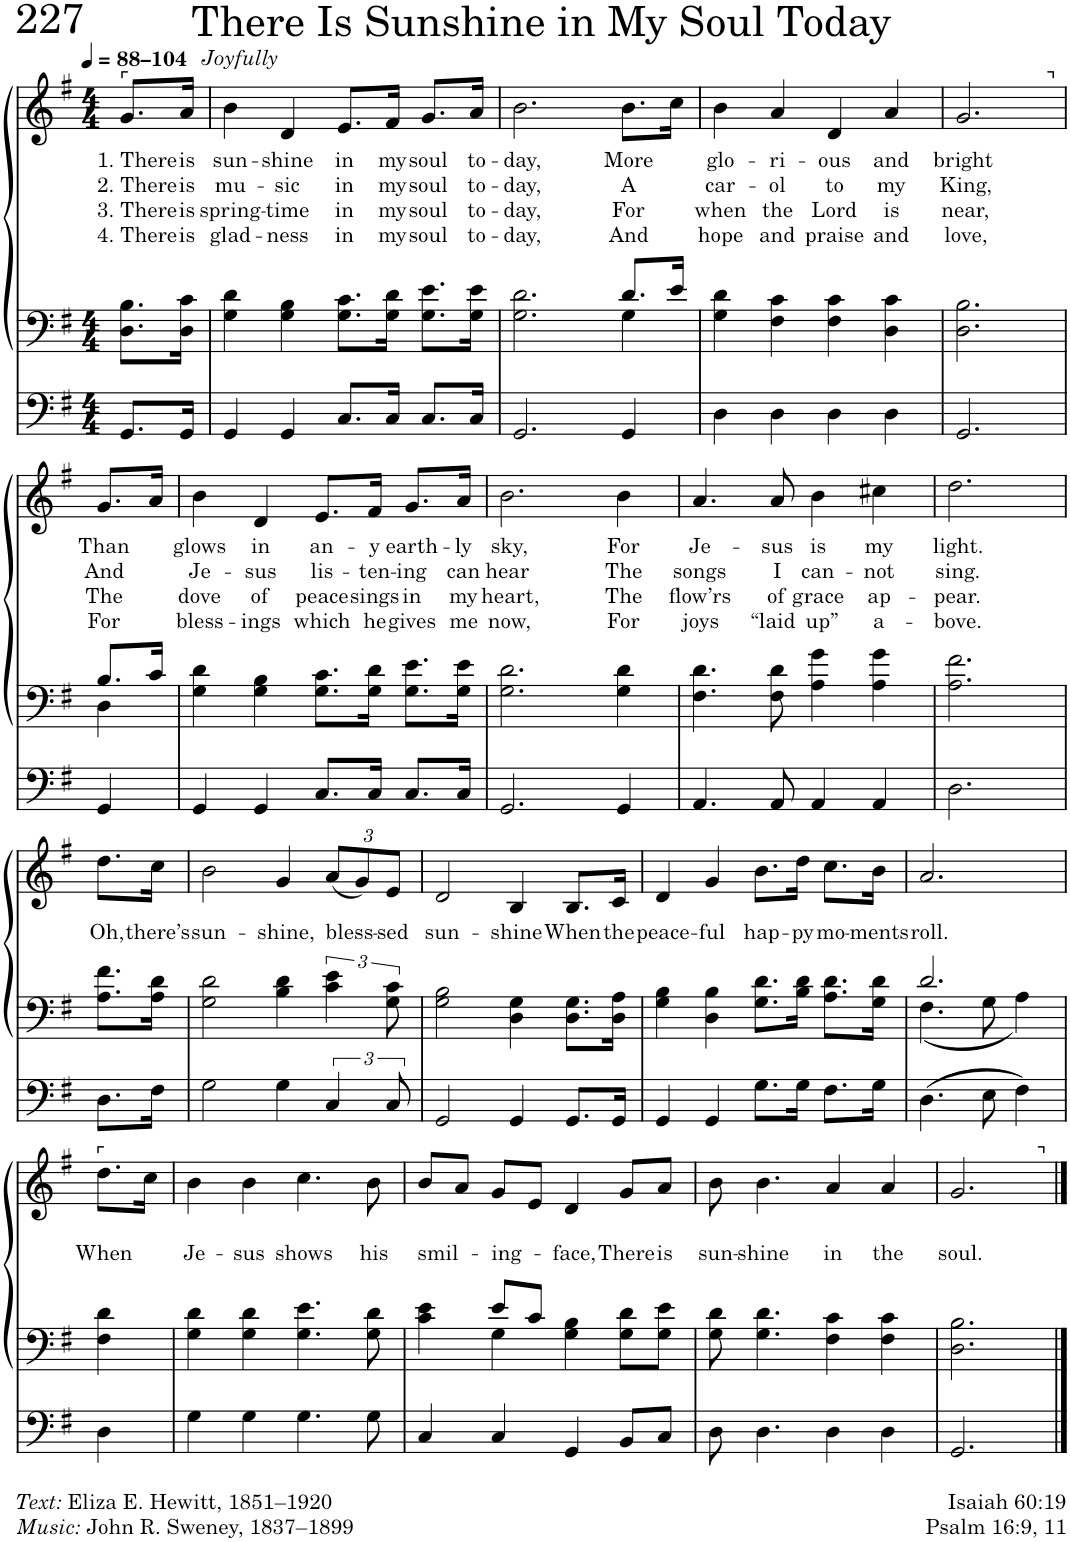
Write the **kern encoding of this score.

**kern	**kern	**kern	**text	**text	**text	**text
*part1	*part1	*part1	*part1	*part1	*part1	*part1
*staff3	*staff2	*staff1	*staff1	*staff1	*staff1	*staff1
*I"Organ	*	*	*	*	*	*
*I'Org.	*	*	*	*	*	*
*clefF4	*clefF4	*clefG2	*	*	*	*
*k[f#]	*k[f#]	*k[f#]	*	*	*	*
*M4/4	*M4/4	*M4/4	*	*	*	*
*MM88	*MM88	*MM88	*	*	*	*
=1	=1	=1	=1	=1	=1	=1
!	!	!LO:TX:a:t=⌜	!	!	!	!
!	!	!LO:TX:a:B:t=–104	!	!	!	!
!	!	!	!LO:LY:b	!LO:LY:b	!LO:LY:b	!LO:LY:b
8.GG/L	8.D\ 8.B\L	8.g/L	1. There	2. There	3. There	4. There
!	!	!	!LO:LY:b	!LO:LY:b	!LO:LY:b	!LO:LY:b
16GG/Jk	16D\ 16c\Jk	16a/Jk	is	is	is	is
=2	=2	=2	=2	=2	=2	=2
!	!	!LO:TX:a:i:t=Joyfully	!	!	!	!
!	!	!	!LO:LY:b	!LO:LY:b	!LO:LY:b	!LO:LY:b
4GG/	4G\ 4d\	4b\	sun-	mu-	spring-	glad-
!	!	!	!LO:LY:b	!LO:LY:b	!LO:LY:b	!LO:LY:b
4GG/	4G\ 4B\	4d/	-shine	-sic	-time	-ness
!	!	!	!LO:LY:b	!LO:LY:b	!LO:LY:b	!LO:LY:b
8.C/L	8.G\ 8.c\L	8.e/L	in	in	in	in
!	!	!	!LO:LY:b	!LO:LY:b	!LO:LY:b	!LO:LY:b
16C/Jk	16G\ 16d\Jk	16f#/Jk	my	my	my	my
!	!	!	!LO:LY:b	!LO:LY:b	!LO:LY:b	!LO:LY:b
8.C/L	8.G\ 8.e\L	8.g/L	soul	soul	soul	soul
!	!	!	!LO:LY:b	!LO:LY:b	!LO:LY:b	!LO:LY:b
16C/Jk	16G\ 16e\Jk	16a/Jk	to-	to-	to-	to-
=3	=3	=3	=3	=3	=3	=3
*	*^	*	*	*	*	*
!	!	!	!	!LO:LY:b	!LO:LY:b	!LO:LY:b	!LO:LY:b
2.GG/	2.G\ 2.d\	2.ryy	2.b\	-day,	-day,	-day,	-day,
!	!	!	!	!LO:LY:b	!LO:LY:b	!LO:LY:b	!LO:LY:b
4GG/	8.d/L	4G\	8.b\L	More	A	For	And
.	16e/Jk	.	16cc\Jk	.	.	.	.
*	*v	*v	*	*	*	*	*
=4	=4	=4	=4	=4	=4	=4
!	!	!	!LO:LY:b	!LO:LY:b	!LO:LY:b	!LO:LY:b
4D\	4G\ 4d\	4b\	glo-	car-	when	hope
!	!	!	!LO:LY:b	!LO:LY:b	!LO:LY:b	!LO:LY:b
4D\	4F#\ 4c\	4a/	-ri-	-ol	the	and
!	!	!	!LO:LY:b	!LO:LY:b	!LO:LY:b	!LO:LY:b
4D\	4F#\ 4c\	4d/	-ous	to	Lord	praise
!	!	!	!LO:LY:b	!LO:LY:b	!LO:LY:b	!LO:LY:b
4D\	4D\ 4c\	4a/	and	my	is	and
=5	=5	=5	=5	=5	=5	=5
!	!	!	!LO:LY:b	!LO:LY:b	!LO:LY:b	!LO:LY:b
*	*	*^	*	*	*	*
2.GG/	2.D\ 2.B\	2.g/	2ryy	bright	King,	near,	love,
.	.	.	8ryy	.	.	.	.
!	!	!	!LO:TX:a:t=⌝	!	!	!	!
.	.	.	8ryy	.	.	.	.
!!LO:LB:g=z
=6	=6	=6	=6	=6	=6	=6	=6
*	*^	*	*	*	*	*	*
!	!	!	!	!	!LO:LY:b	!LO:LY:b	!LO:LY:b	!LO:LY:b
*	*	*	*v	*v	*	*	*	*
4GG/	8.B/L	4D\	8.g/L	Than	And	The	For
.	16c/Jk	.	16a/Jk	.	.	.	.
*	*v	*v	*	*	*	*	*
=7	=7	=7	=7	=7	=7	=7
!	!	!	!LO:LY:b	!LO:LY:b	!LO:LY:b	!LO:LY:b
4GG/	4G\ 4d\	4b\	glows	Je-	dove	bless-
!	!	!	!LO:LY:b	!LO:LY:b	!LO:LY:b	!LO:LY:b
4GG/	4G\ 4B\	4d/	in	-sus	of	-ings
!	!	!	!LO:LY:b	!LO:LY:b	!LO:LY:b	!LO:LY:b
8.C/L	8.G\ 8.c\L	8.e/L	an-	lis-	peace	which
!	!	!	!LO:LY:b	!LO:LY:b	!LO:LY:b	!LO:LY:b
16C/Jk	16G\ 16d\Jk	16f#/Jk	-y	-ten-	sings	he
!	!	!	!LO:LY:b	!LO:LY:b	!LO:LY:b	!LO:LY:b
8.C/L	8.G\ 8.e\L	8.g/L	earth-	-ing	in	gives
!	!	!	!LO:LY:b	!LO:LY:b	!LO:LY:b	!LO:LY:b
16C/Jk	16G\ 16e\Jk	16a/Jk	-ly	can	my	me
=8	=8	=8	=8	=8	=8	=8
!	!	!	!LO:LY:b	!LO:LY:b	!LO:LY:b	!LO:LY:b
2.GG/	2.G\ 2.d\	2.b\	sky,	hear	heart,	now,
!	!	!	!LO:LY:b	!LO:LY:b	!LO:LY:b	!LO:LY:b
4GG/	4G\ 4d\	4b\	For	The	The	For
=9	=9	=9	=9	=9	=9	=9
!	!	!	!LO:LY:b	!LO:LY:b	!LO:LY:b	!LO:LY:b
4.AA/	4.F#\ 4.d\	4.a/	Je-	songs	flow’rs	joys
!	!	!	!LO:LY:b	!LO:LY:b	!LO:LY:b	!LO:LY:b
8AA/	8F#\ 8d\	8a/	-sus	I	of	“laid
!	!	!	!LO:LY:b	!LO:LY:b	!LO:LY:b	!LO:LY:b
4AA/	4A\ 4g\	4b\	is	can-	grace	up”
!	!	!	!LO:LY:b	!LO:LY:b	!LO:LY:b	!LO:LY:b
4AA/	4A\ 4g\	4cc#X\	my	-not	ap-	a-
=10	=10	=10	=10	=10	=10	=10
!	!	!	!LO:LY:b	!LO:LY:b	!LO:LY:b	!LO:LY:b
2.D\	2.A\ 2.f#\	2.dd\	light.	sing.	-pear.	-bove.
!!LO:LB:g=z
=11	=11	=11	=11	=11	=11	=11
!	!	!	!LO:LY:b	!	!	!
8.D\L	8.A\ 8.f#\L	8.dd\L	Oh,	.	.	.
!	!	!	!LO:LY:b	!	!	!
16F#\Jk	16A\ 16d\Jk	16cc\Jk	there’s	.	.	.
=12	=12	=12	=12	=12	=12	=12
!	!	!	!LO:LY:b	!	!	!
2G\	2G\ 2d\	2b\	sun-	.	.	.
!	!	!	!LO:LY:b	!	!	!
4G\	4B\ 4d\	4g/	-shine,	.	.	.
*	*	*Xbrackettup	*	*	*	*
!	!	!	!LO:LY:b	!	!	!
6C/	6c\ 6e\	(12a/L	bless-	.	.	.
.	.	12g/)	.	.	.	.
!	!	!	!LO:LY:b	!	!	!
12C/	12G\ 12c\	12e/J	-sed	.	.	.
=13	=13	=13	=13	=13	=13	=13
!	!	!	!LO:LY:b	!	!	!
2GG/	2G\ 2B\	2d/	sun-	.	.	.
!	!	!	!LO:LY:b	!	!	!
4GG/	4D\ 4G\	4B/	-shine	.	.	.
!	!	!	!LO:LY:b	!	!	!
8.GG/L	8.D\ 8.G\L	8.B/L	When	.	.	.
!	!	!	!LO:LY:b	!	!	!
16GG/Jk	16D\ 16A\Jk	16c/Jk	the	.	.	.
=14	=14	=14	=14	=14	=14	=14
!	!	!	!LO:LY:b	!	!	!
4GG/	4G\ 4B\	4d/	peace-	.	.	.
!	!	!	!LO:LY:b	!	!	!
4GG/	4D\ 4B\	4g/	-ful	.	.	.
!	!	!	!LO:LY:b	!	!	!
8.G\L	8.G\ 8.d\L	8.b\L	hap-	.	.	.
!	!	!	!LO:LY:b	!	!	!
16G\Jk	16B\ 16d\Jk	16dd\Jk	-py	.	.	.
!	!	!	!LO:LY:b	!	!	!
8.F#\L	8.A\ 8.d\L	8.cc\L	mo-	.	.	.
!	!	!	!LO:LY:b	!	!	!
16G\Jk	16G\ 16d\Jk	16b\Jk	-ments	.	.	.
=15	=15	=15	=15	=15	=15	=15
*	*^	*	*	*	*	*
!	!	!	!	!LO:LY:b	!	!	!
4.D\	2.d/	4.F#\	2.a/	roll.	.	.	.
8E\	.	8G\	.	.	.	.	.
4F#\	.	4A\	.	.	.	.	.
!!LO:LB:g=z
=16	=16	=16	=16	=16	=16	=16	=16
!	!	!	!LO:TX:a:t=⌜	!	!	!	!
!	!	!	!	!	!LO:LY:b	!	!
*	*v	*v	*	*	*	*	*
4D\	4F#\ 4d\	8.dd\L	.	When	.	.
.	.	16cc\Jk	.	.	.	.
=17	=17	=17	=17	=17	=17	=17
!	!	!	!	!LO:LY:b	!	!
4G\	4G\ 4d\	4b\	.	Je-	.	.
!	!	!	!	!LO:LY:b	!	!
4G\	4G\ 4d\	4b\	.	-sus	.	.
!	!	!	!	!LO:LY:b	!	!
4.G\	4.G\ 4.e\	4.cc\	.	shows	.	.
!	!	!	!	!LO:LY:b	!	!
8G\	8G\ 8d\	8b\	.	his	.	.
=18	=18	=18	=18	=18	=18	=18
*	*^	*	*	*	*	*
!	!	!	!	!	!LO:LY:b	!	!
4C/	4c\ 4e\	4ryy	8b/L	.	smil-	.	.
.	.	.	8a/J	.	.	.	.
!	!	!	!	!	!LO:LY:b	!	!
4C/	8e/L	4G\	8g/L	.	-ing-	.	.
.	8c/J	.	8e/J	.	.	.	.
!	!	!	!	!	!LO:LY:b	!	!
4GG/	4G\ 4B\	2ryy	4d/	.	-face,	.	.
!	!	!	!	!	!LO:LY:b	!	!
8BB/L	8G\ 8d\L	.	8g/L	.	There	.	.
!	!	!	!	!	!LO:LY:b	!	!
8C/J	8G\ 8e\J	.	8a/J	.	is	.	.
*	*v	*v	*	*	*	*	*
=19	=19	=19	=19	=19	=19	=19
!	!	!	!	!LO:LY:b	!	!
8D\	8G\ 8d\	8b\	.	sun-	.	.
!	!	!	!	!LO:LY:b	!	!
4.D\	4.G\ 4.d\	4.b\	.	-shine	.	.
!	!	!	!	!LO:LY:b	!	!
4D\	4F#\ 4c\	4a/	.	in	.	.
!	!	!	!	!LO:LY:b	!	!
4D\	4F#\ 4c\	4a/	.	the	.	.
=20	=20	=20	=20	=20	=20	=20
!	!	!	!	!LO:LY:b	!	!
*	*	*^	*	*	*	*
2.GG/	2.D\ 2.B\	2.g/	2ryy	.	soul.	.	.
.	.	.	8ryy	.	.	.	.
!	!	!	!LO:TX:a:t=⌝	!	!	!	!
.	.	.	8ryy	.	.	.	.
*	*	*v	*v	*	*	*	*
==	==	==	==	==	==	==
*-	*-	*-	*-	*-	*-	*-
